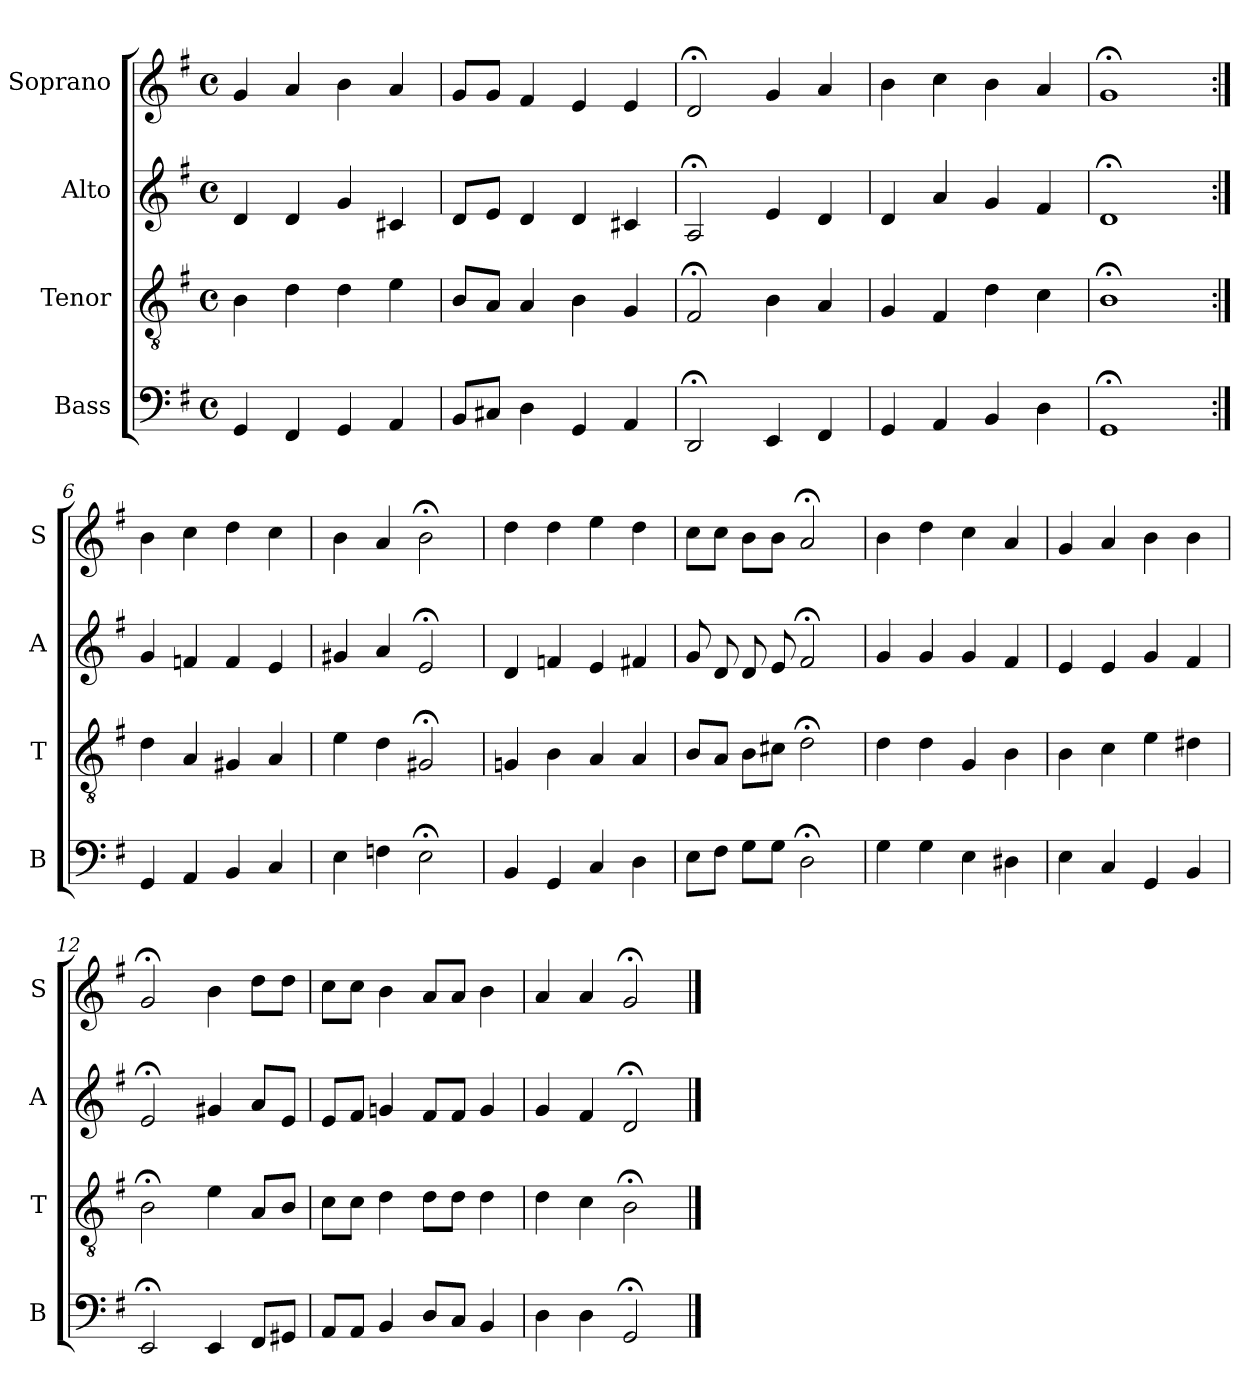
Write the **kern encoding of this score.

**kern	**kern	**kern	**kern
*part4	*part3	*part2	*part1
*staff4	*staff3	*staff2	*staff1
*I"Bass	*I"Tenor	*I"Alto	*I"Soprano
*I'B	*I'T	*I'A	*I'S
*clefF4	*clefGv2	*clefG2	*clefG2
*k[f#]	*k[f#]	*k[f#]	*k[f#]
*G:	*G:	*G:	*G:
*M4/4	*M4/4	*M4/4	*M4/4
*met(c)	*met(c)	*met(c)	*met(c)
*MM100	*MM100	*MM100	*MM100
=1	=1	=1	=1
4GG	4B	4d	4g
4FF#	4d	4d	4a
4GG	4d	4g	4b
4AA	4e	4c#X	4a
=2	=2	=2	=2
8BBL	8BL	8dL	8gL
8C#XJ	8AJ	8eJ	8gJ
4D	4A	4d	4f#
4GG	4B	4d	4e
4AA	4G	4c#X	4e
=3	=3	=3	=3
2DD;<	2F#;<	2A;<	2d;<
4EE	4B	4e	4g
4FF#	4A	4d	4a
=4	=4	=4	=4
4GG	4G	4d	4b
4AA	4F#	4a	4cc
4BB	4d	4g	4b
4D	4c	4f#	4a
=5	=5	=5	=5
1GG;<	1B;<	1d;<	1g;<
=6:|!	=6:|!	=6:|!	=6:|!
4GG	4d	4g	4b
4AA	4A	4fn	4cc
4BB	4G#X	4f	4dd
4C	4A	4e	4cc
=7	=7	=7	=7
4E	4e	4g#X	4b
4Fn	4d	4a	4a
2E;<	2G#X;<	2e;<	2b;<
=8	=8	=8	=8
4BB	4Gn	4d	4dd
4GG	4B	4fn	4dd
4C	4A	4e	4ee
4D	4A	4f#X	4dd
=9	=9	=9	=9
8EL	8BL	8g	8ccL
8F#J	8AJ	8d	8ccJ
8GL	8BL	8d	8bL
8GJ	8c#XJ	8e	8bJ
2D;<	2d;<	2f#;<	2a;<
=10	=10	=10	=10
4G	4d	4g	4b
4G	4d	4g	4dd
4E	4G	4g	4cc
4D#X	4B	4f#	4a
=11	=11	=11	=11
4E	4B	4e	4g
4C	4c	4e	4a
4GG	4e	4g	4b
4BB	4d#X	4f#	4b
=12	=12	=12	=12
2EE;<	2B;<	2e;<	2g;<
4EE	4e	4g#X	4b
8FF#L	8AL	8aL	8ddL
8GG#XJ	8BJ	8eJ	8ddJ
=13	=13	=13	=13
8AAL	8cL	8eL	8ccL
8AAJ	8cJ	8f#J	8ccJ
4BB	4d	4gn	4b
8DL	8dL	8f#L	8aL
8CJ	8dJ	8f#J	8aJ
4BB	4d	4g	4b
=14	=14	=14	=14
4D	4d	4g	4a
4D	4c	4f#	4a
2GG;<	2B;<	2d;<	2g;<
==	==	==	==
*-	*-	*-	*-
